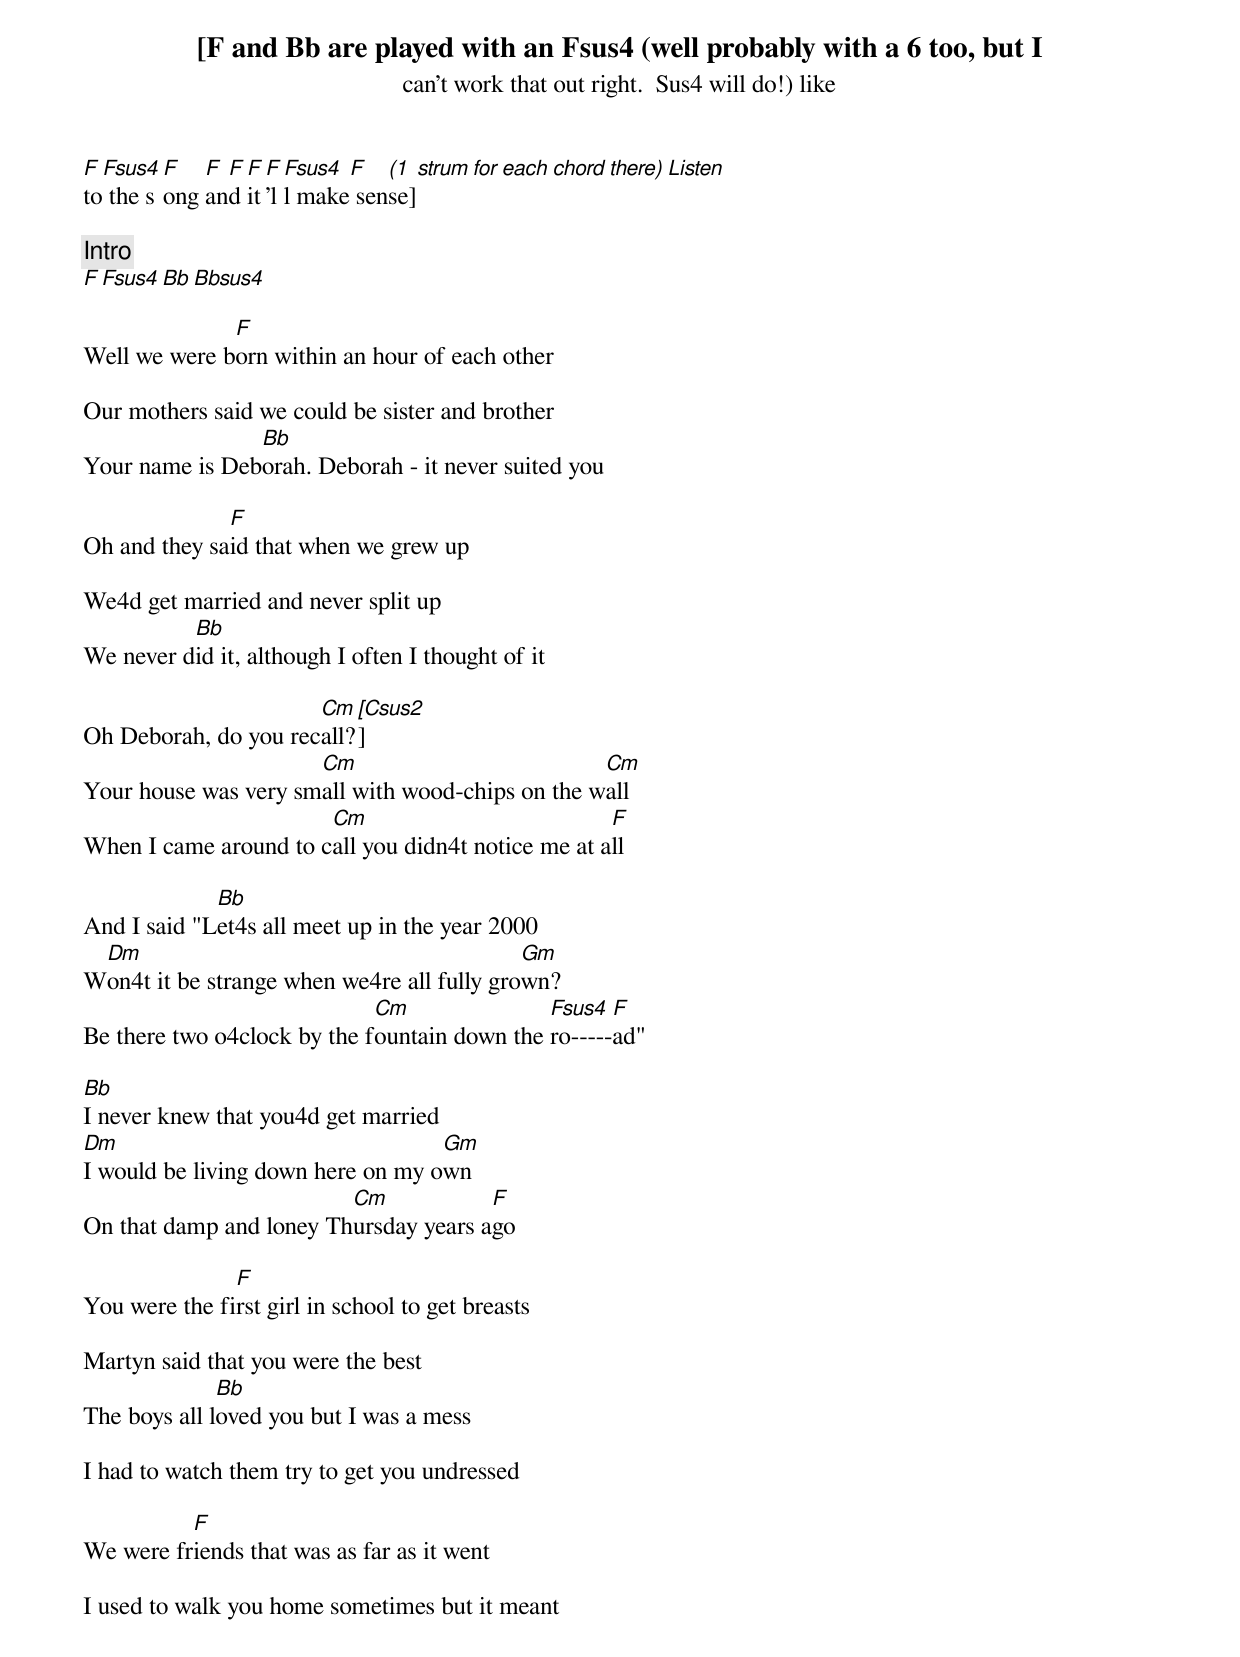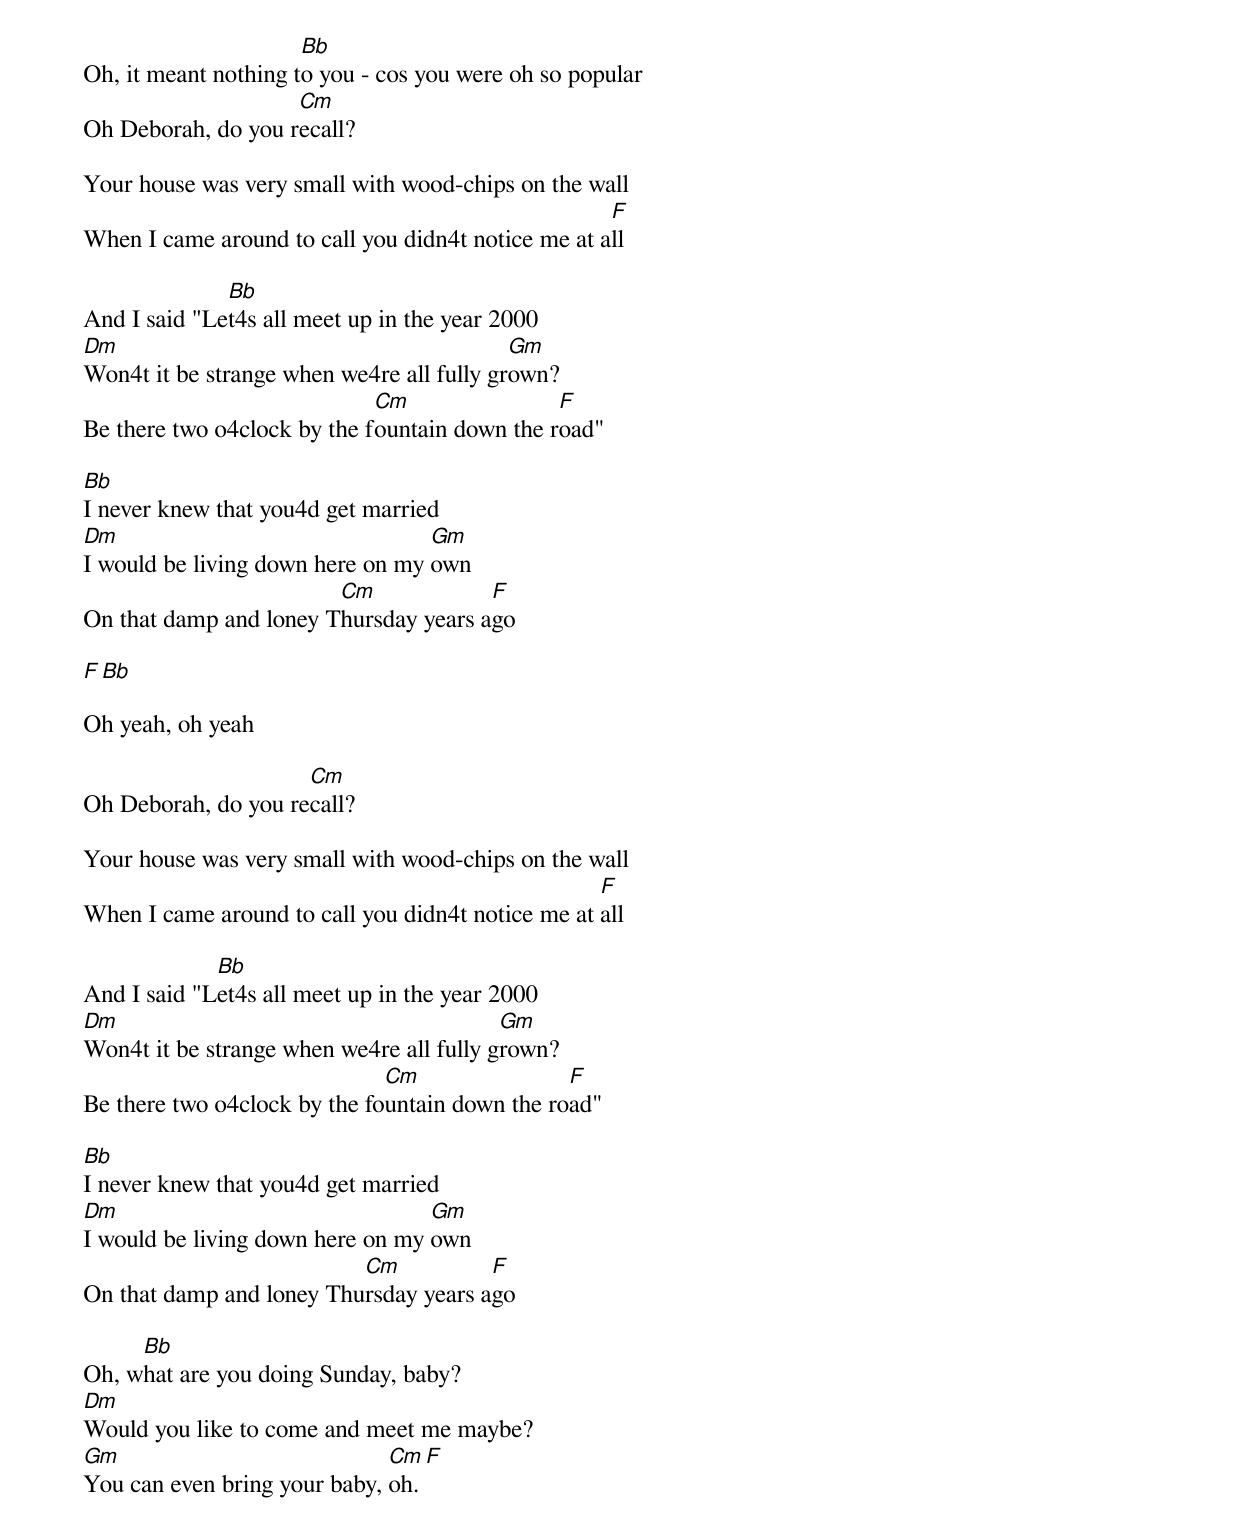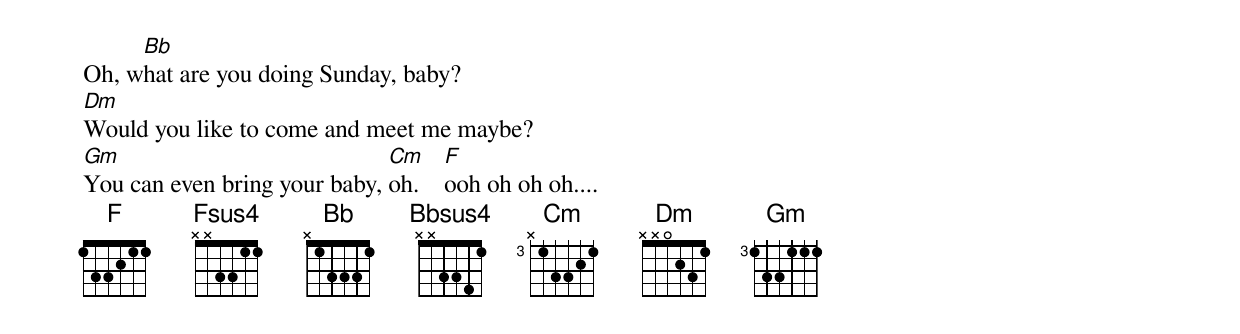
[F and Bb are played with an Fsus4 (well probably with a 6 too, but I
can't work that out right.  Sus4 will do!) like
F Fsus4 F   F F F F Fsus4 F   (1 strum for each chord there)  Listen
to the song and it'll make sense]

[Intro]
F  Fsus4  Bb  Bbsus4

              F
Well we were born within an hour of each other

Our mothers said we could be sister and brother
                Bb
Your name is Deborah. Deborah - it never suited you

              F
Oh and they said that when we grew up

We4d get married and never split up
          Bb
We never did it, although I often I thought of it

                      Cm   [Csus2]
Oh Deborah, do you recall?
                      Cm                          Cm
Your house was very small with wood-chips on the wall
                       Cm                           F
When I came around to call you didn4t notice me at all

             Bb
And I said "Let4s all meet up in the year 2000
 Dm                                         Gm
Won4t it be strange when we4re all fully grown?
                             Cm               Fsus4  F
Be there two o4clock by the fountain down the ro-----ad"

Bb
I never knew that you4d get married
Dm                                 Gm
I would be living down here on my own
                         Cm            F
On that damp and loney Thursday years ago

               F
You were the first girl in school to get breasts

Martyn said that you were the best
              Bb
The boys all loved you but I was a mess

I had to watch them try to get you undressed

          F
We were friends that was as far as it went

I used to walk you home sometimes but it meant
                      Bb
Oh, it meant nothing to you - cos you were oh so popular
                    Cm
Oh Deborah, do you recall?

Your house was very small with wood-chips on the wall
                                                    F
When I came around to call you didn4t notice me at all

              Bb
And I said "Let4s all meet up in the year 2000
Dm                                         Gm
Won4t it be strange when we4re all fully grown?
                             Cm                F
Be there two o4clock by the fountain down the road"

Bb
I never knew that you4d get married
Dm                                Gm
I would be living down here on my own
                        Cm             F
On that damp and loney Thursday years ago

F  Bb

Oh yeah, oh yeah

                     Cm
Oh Deborah, do you recall?

Your house was very small with wood-chips on the wall
                                                   F
When I came around to call you didn4t notice me at all

             Bb
And I said "Let4s all meet up in the year 2000
Dm                                        Gm
Won4t it be strange when we4re all fully grown?
                              Cm                F
Be there two o4clock by the fountain down the road"

Bb
I never knew that you4d get married
Dm                                Gm
I would be living down here on my own
                          Cm           F
On that damp and loney Thursday years ago

     Bb
Oh, what are you doing Sunday, baby?
Dm
Would you like to come and meet me maybe?
Gm                            Cm     F
You can even bring your baby, oh.

     Bb
Oh, what are you doing Sunday, baby?
Dm
Would you like to come and meet me maybe?
Gm                            Cm     F
You can even bring your baby, oh.    ooh oh oh oh....
